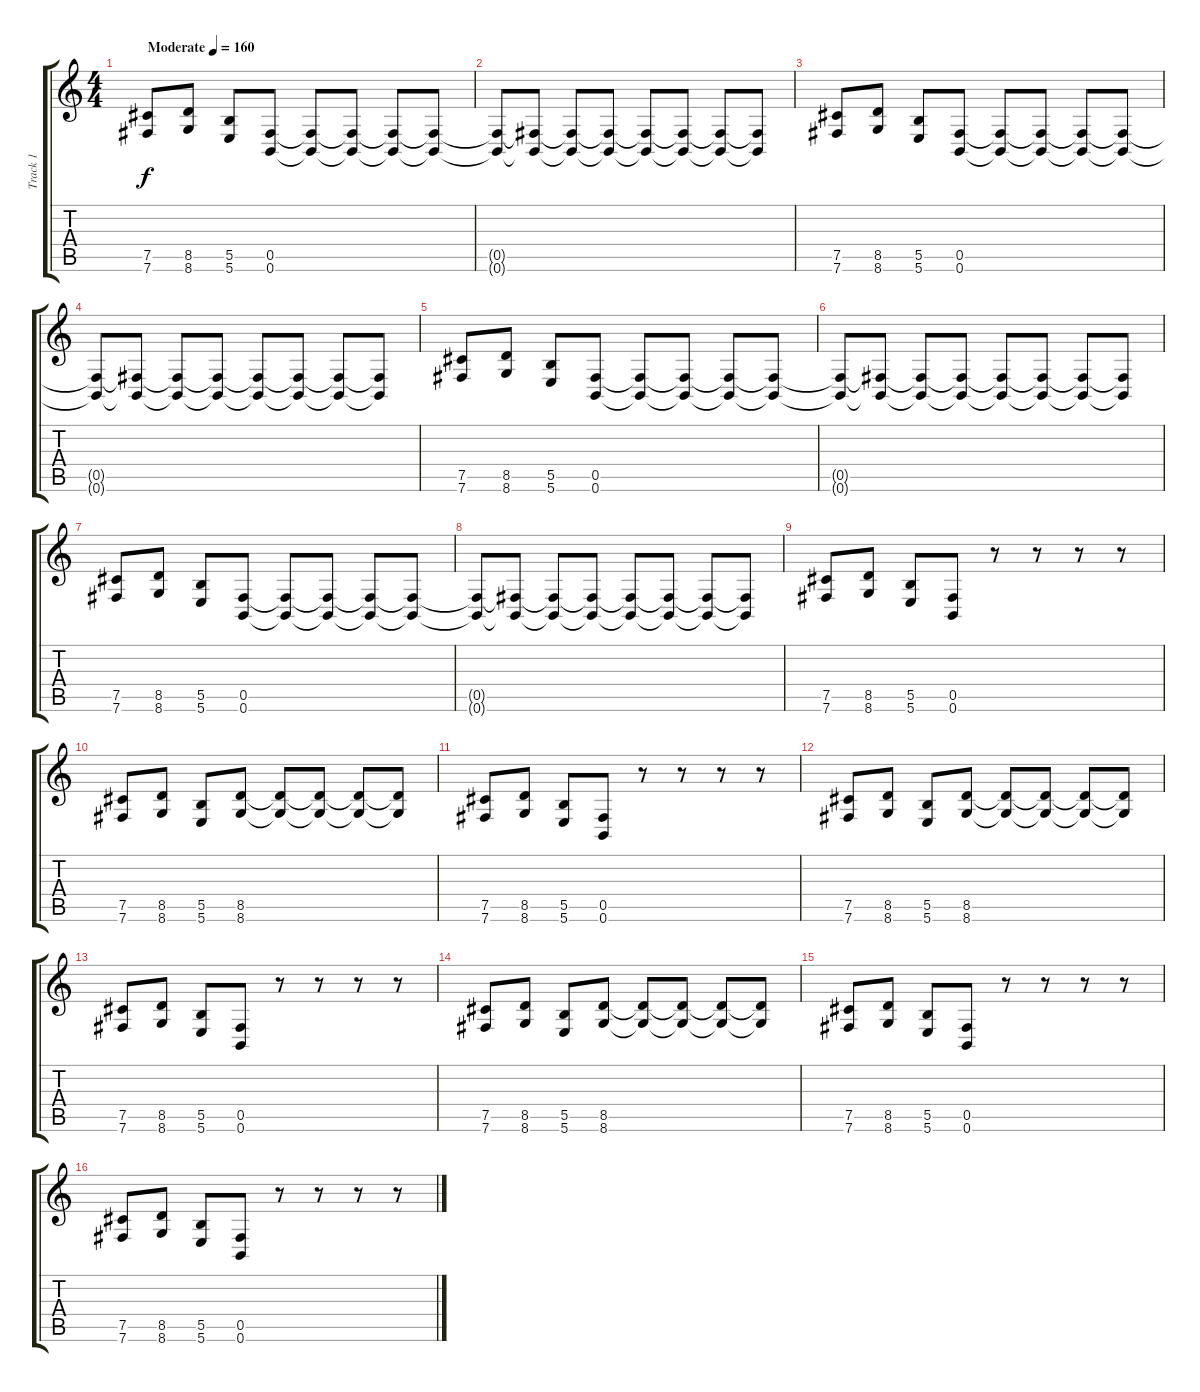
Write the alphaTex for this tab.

\track ("Track 1" "Track 1") {instrument overdrivenguitar}
\staff {score tabs}
\tuning (Db4 Ab3 E3 B2 Gb2 B1) {hide}
\ts (4 4)
\tempo (160 "Moderate")
\clef g2
\ks c
(7.5 7.6).8{dy f instrument overdrivenguitar} (8.5 8.6).8 (5.5 5.6).8 (0.5 0.6).8 (0.5{t} 0.6{t}).8 (0.5{t} 0.6{t}).8 (0.5{t} 0.6{t}).8 (0.5{t} 0.6{t}).8 |
(0.5{t} 0.6{t}).8 (0.5{t} 0.6{t}).8 (0.5{t} 0.6{t}).8 (0.5{t} 0.6{t}).8 (0.5{t} 0.6{t}).8 (0.5{t} 0.6{t}).8 (0.5{t} 0.6{t}).8 (0.5{t} 0.6{t}).8 |
(7.5 7.6).8 (8.5 8.6).8 (5.5 5.6).8 (0.5 0.6).8 (0.5{t} 0.6{t}).8 (0.5{t} 0.6{t}).8 (0.5{t} 0.6{t}).8 (0.5{t} 0.6{t}).8 |
(0.5{t} 0.6{t}).8 (0.5{t} 0.6{t}).8 (0.5{t} 0.6{t}).8 (0.5{t} 0.6{t}).8 (0.5{t} 0.6{t}).8 (0.5{t} 0.6{t}).8 (0.5{t} 0.6{t}).8 (0.5{t} 0.6{t}).8 |
(7.5 7.6).8 (8.5 8.6).8 (5.5 5.6).8 (0.5 0.6).8 (0.5{t} 0.6{t}).8 (0.5{t} 0.6{t}).8 (0.5{t} 0.6{t}).8 (0.5{t} 0.6{t}).8 |
(0.5{t} 0.6{t}).8 (0.5{t} 0.6{t}).8 (0.5{t} 0.6{t}).8 (0.5{t} 0.6{t}).8 (0.5{t} 0.6{t}).8 (0.5{t} 0.6{t}).8 (0.5{t} 0.6{t}).8 (0.5{t} 0.6{t}).8 |
(7.5 7.6).8 (8.5 8.6).8 (5.5 5.6).8 (0.5 0.6).8 (0.5{t} 0.6{t}).8 (0.5{t} 0.6{t}).8 (0.5{t} 0.6{t}).8 (0.5{t} 0.6{t}).8 |
(0.5{t} 0.6{t}).8 (0.5{t} 0.6{t}).8 (0.5{t} 0.6{t}).8 (0.5{t} 0.6{t}).8 (0.5{t} 0.6{t}).8 (0.5{t} 0.6{t}).8 (0.5{t} 0.6{t}).8 (0.5{t} 0.6{t}).8 |
(7.5 7.6).8 (8.5 8.6).8 (5.5 5.6).8 (0.5 0.6).8 r.8 r.8 r.8 r.8 |
(7.5 7.6).8 (8.5 8.6).8 (5.5 5.6).8 (8.5 8.6).8 (8.5{t} 8.6{t}).8 (8.5{t} 8.6{t}).8 (8.5{t} 8.6{t}).8 (8.5{t} 8.6{t}).8 |
(7.5 7.6).8 (8.5 8.6).8 (5.5 5.6).8 (0.5 0.6).8 r.8 r.8 r.8 r.8 |
(7.5 7.6).8 (8.5 8.6).8 (5.5 5.6).8 (8.5 8.6).8 (8.5{t} 8.6{t}).8 (8.5{t} 8.6{t}).8 (8.5{t} 8.6{t}).8 (8.5{t} 8.6{t}).8 |
(7.5 7.6).8 (8.5 8.6).8 (5.5 5.6).8 (0.5 0.6).8 r.8 r.8 r.8 r.8 |
(7.5 7.6).8 (8.5 8.6).8 (5.5 5.6).8 (8.5 8.6).8 (8.5{t} 8.6{t}).8 (8.5{t} 8.6{t}).8 (8.5{t} 8.6{t}).8 (8.5{t} 8.6{t}).8 |
(7.5 7.6).8 (8.5 8.6).8 (5.5 5.6).8 (0.5 0.6).8 r.8 r.8 r.8 r.8 |
(7.5 7.6).8 (8.5 8.6).8 (5.5 5.6).8 (0.5 0.6).8 r.8 r.8 r.8 r.8
